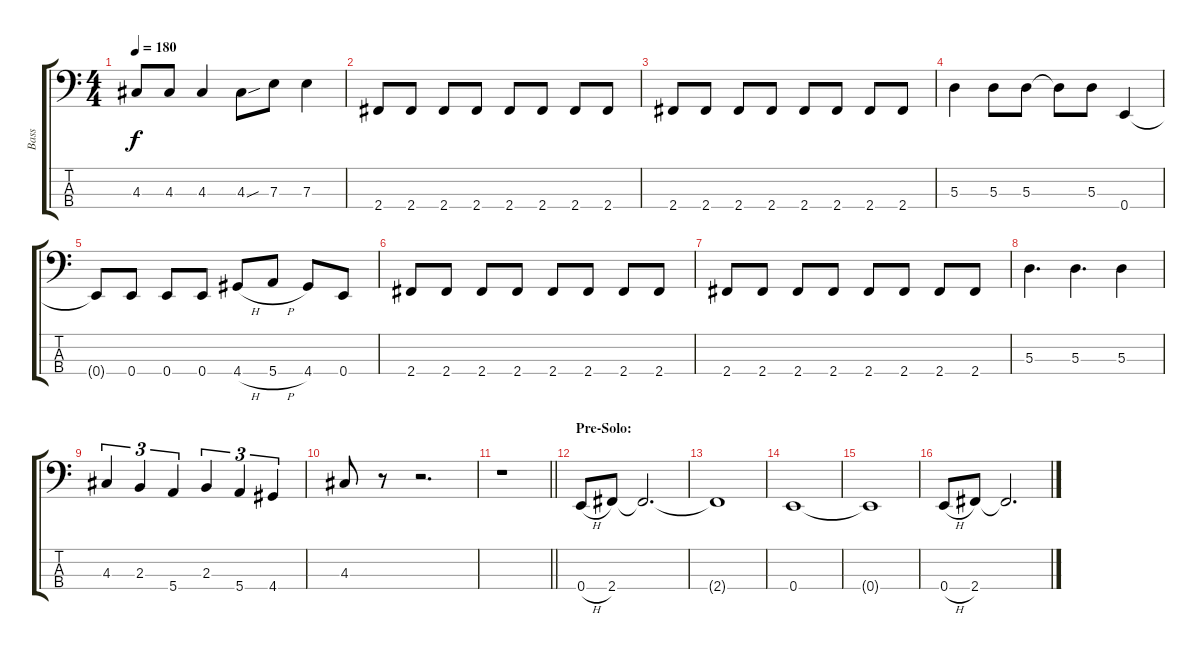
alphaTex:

\track ("Bass" "Bass") {instrument electricbasspick}
\staff {score tabs}
\tuning (G2 D2 A1 E1) {hide}
\ts (4 4)
\tempo 180
\clef f4
\ks c
4.3{t}.8{dy f} 4.3.8 4.3.4 4.3{sou}.8 7.3.8 7.3.4 |
2.4.8 2.4.8 2.4.8 2.4.8 2.4.8 2.4.8 2.4.8 2.4.8 |
2.4.8 2.4.8 2.4.8 2.4.8 2.4.8 2.4.8 2.4.8 2.4.8 |
5.3.4 5.3.8 5.3.8 5.3{t}.8 5.3.8 0.4.4 |
0.4{t}.8 0.4.8 0.4.8 0.4.8 4.4{h}.8 5.4{h}.8 4.4.8 0.4.8 |
2.4.8 2.4.8 2.4.8 2.4.8 2.4.8 2.4.8 2.4.8 2.4.8 |
2.4.8 2.4.8 2.4.8 2.4.8 2.4.8 2.4.8 2.4.8 2.4.8 |
5.3.4{d} 5.3.4{d} 5.3.4 |
4.3.4{tu (3 2)} 2.3.4{tu (3 2)} 5.4.4{tu (3 2)} 2.3.4{tu (3 2)} 5.4.4{tu (3 2)} 4.4.4{tu (3 2)} |
4.3.8 r.8 r.2{d} |
\barLineRight lightlight
r.1 |
\section ("" "Pre-Solo:")
0.4{h}.8 2.4.8 2.4{t}.2{d} |
2.4{t}.1 |
0.4.1 |
0.4{t}.1 |
0.4{h}.8 2.4.8 2.4{t}.2{d}
